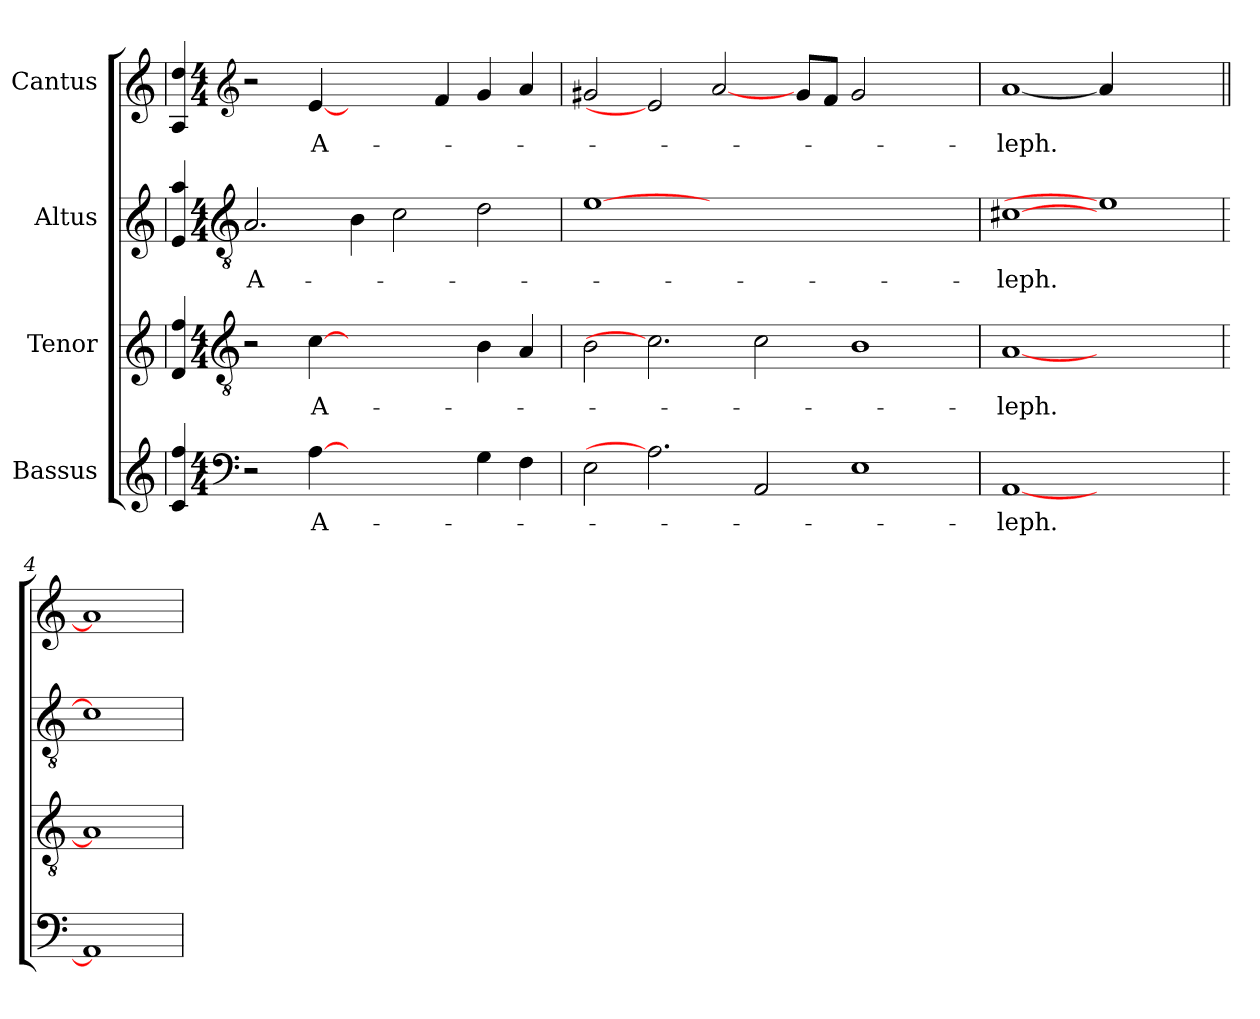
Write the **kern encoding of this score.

**kern	**text	**kern	**text	**kern	**text	**kern	**text
*part4	*part4	*part3	*part3	*part2	*part2	*part1	*part1
*staff4	*staff4	*staff3	*staff3	*staff2	*staff2	*staff1	*staff1
*I"Bassus	*	*I"Tenor	*	*I"Altus	*	*I"Cantus	*
!!LO:PB:g=z
*stria5	*	*stria5	*	*stria5	*	*stria5	*
=1	=1!	=1	=1!	=1	=1!	=1!	=1!
4ff/ 4c/	.	4ff/ 4d/	.	4aa/ 4e/	.	4dd/ 4A/	.
*clefF4	*	*clefGv2	*	*clefGv2	*	*clefG2	*
*M4/4	*	*M4/4	*	*M4/4	*	*M4/4	*
*met(c)	*	*met(c)	*	*met(c)	*	*met(c)	*
!	!	!	!	!	!LO:LY:b:cj	!	!
2r	.	2r	.	2.A/	A-	2r	.
!	!LO:LY:b:cj	!	!LO:LY:b:cj	!	!	!	!LO:LY:b:cj
[4A	A-	[4c	A-	.	.	[4e/	A-
2.ryy	.	2.ryy	.	4B\	.	2ryy	.
.	.	.	.	2c\	.	.	.
.	.	.	.	.	.	4f/	.
4G\	.	4B\	.	2d\	.	4g/	.
4F\	.	4A/	.	.	.	4a/	.
=2	=2	=2	=2	=2	=2	=2	=2
2E\	.	2B\	.	[1e	.	2g#X/	.
2.A]	.	2.c]	.	.	.	2e/]	.
.	.	.	.	1..ryy	.	[2a/	.
2AA/	.	2c\	.	.	.	.	.
.	.	.	.	.	.	8g#/L	.
.	.	.	.	.	.	8f/J	.
1E	.	1B	.	.	.	2g#/	.
.	.	.	.	.	.	2ryy	.
=3	=3	=3	=3	=3	=3	=3	=3
!	!LO:LY:b:cj	!	!LO:LY:b:cj	!	!LO:LY:b:cj	!	!LO:LY:b:cj
[1AA	-leph.	[1A	-leph.	[1c#X	-leph.	[1a	-leph.
1ryy	.	1ryy	.	1e]	.	4a/]	.
.	.	.	.	.	.	2.ryy	.
=4	=4||	=4	=4||	=4	=4||	=4||	=4||
1AA]	.	1A]	.	1c#]	.	1a]	.
=	=	=	=	=	=	=	=
*-	*-	*-	*-	*-	*-	*-	*-
